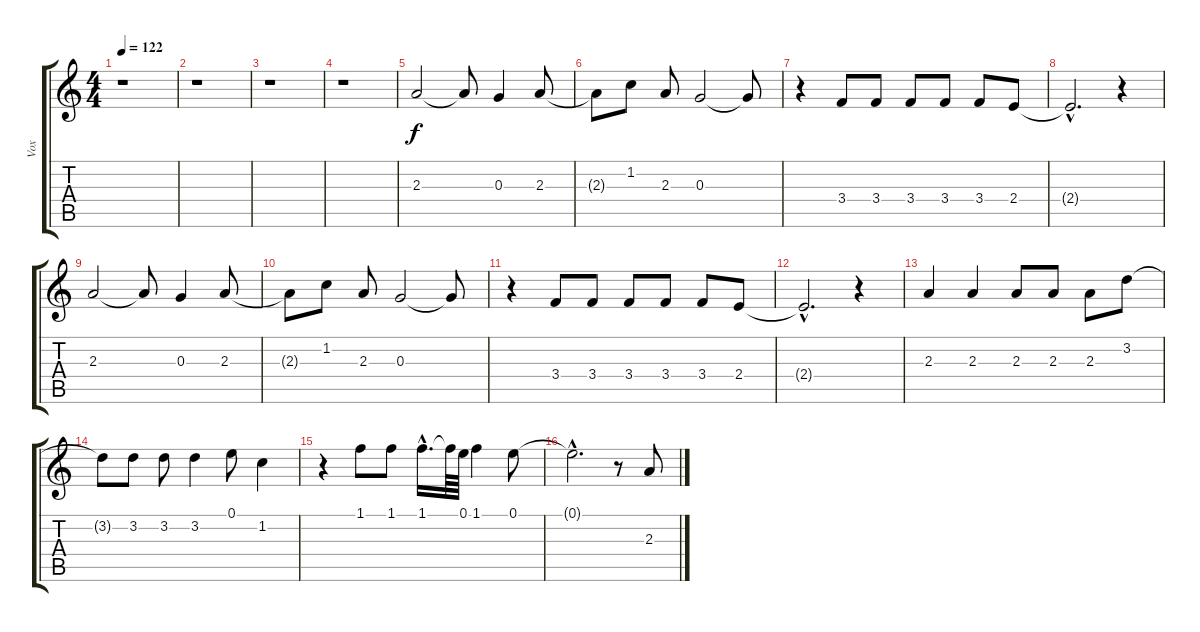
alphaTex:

\track ("Vox" "Vox") {instrument electricguitarclean}
\staff {score tabs}
\tuning (E4 B3 G3 D3 A2 E2) {hide}
\ts (4 4)
\tempo 122
\clef g2
\ks c
r.1{dy f instrument electricguitarclean} |
r.1 |
r.1 |
r.1 |
2.3.2 2.3{t}.8 0.3.4 2.3.8 |
2.3{t}.8 1.2.8 2.3.8 0.3.2 0.3{t}.8 |
r.4 3.4.8 3.4.8 3.4.8 3.4.8 3.4.8 2.4.8 |
2.4{hac t}.2{d} r.4 |
2.3.2 2.3{t}.8 0.3.4 2.3.8 |
2.3{t}.8 1.2.8 2.3.8 0.3.2 0.3{t}.8 |
r.4 3.4.8 3.4.8 3.4.8 3.4.8 3.4.8 2.4.8 |
2.4{hac t}.2{d} r.4 |
2.3.4 2.3.4 2.3.8 2.3.8 2.3.8 3.2.8 |
3.2{t}.8 3.2.8 3.2.8 3.2.4 0.1.8 1.2.4 |
r.4 1.1.8 1.1.8 1.1{hac}.16{d} 1.1{t}.64 0.1.64 1.1.4 0.1.8 |
0.1{hac t}.2{d} r.8 2.3.8
